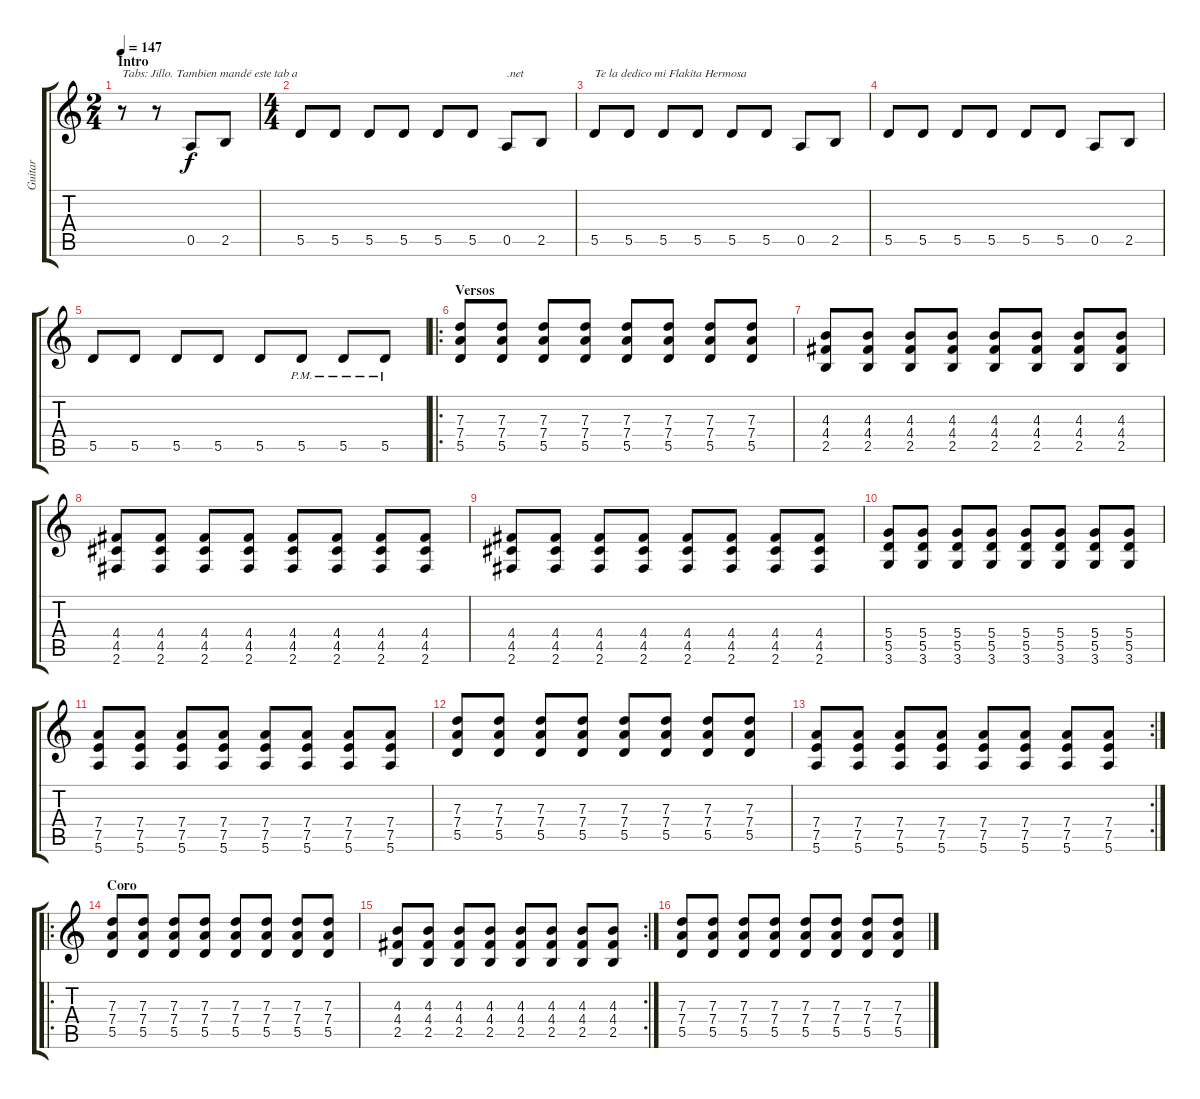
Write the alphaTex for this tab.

\track ("Guitar" "Guitar") {instrument distortionguitar}
\staff {score tabs}
\tuning (E4 B3 G3 D3 A2 E2) {hide}
\ts (2 4)
\section ("" "Intro")
\tempo 147
\clef g2
\ks c
r.8{txt "Tabs: Jillo. Tambien mandé este tab a" dy f instrument distortionguitar} r.8 0.5.8 2.5.8 |
\ts (4 4)
5.5.8 5.5.8 5.5.8 5.5.8 5.5.8 5.5.8 0.5.8{txt ".net"} 2.5.8 |
5.5.8{txt "Te la dedico mi Flakita Hermosa"} 5.5.8 5.5.8 5.5.8 5.5.8 5.5.8 0.5.8 2.5.8 |
5.5.8 5.5.8 5.5.8 5.5.8 5.5.8 5.5.8 0.5.8 2.5.8 |
5.5.8 5.5.8 5.5.8 5.5.8 5.5.8 5.5{pm}.8 5.5{pm}.8 5.5{pm}.8 |
\ro
\section ("" "Versos")
(7.3 7.4 5.5).8 (7.3 7.4 5.5).8 (7.3 7.4 5.5).8 (7.3 7.4 5.5).8 (7.3 7.4 5.5).8 (7.3 7.4 5.5).8 (7.3 7.4 5.5).8 (7.3 7.4 5.5).8 |
(4.3 4.4 2.5).8 (4.3 4.4 2.5).8 (4.3 4.4 2.5).8 (4.3 4.4 2.5).8 (4.3 4.4 2.5).8 (4.3 4.4 2.5).8 (4.3 4.4 2.5).8 (4.3 4.4 2.5).8 |
(4.4 4.5 2.6).8 (4.4 4.5 2.6).8 (4.4 4.5 2.6).8 (4.4 4.5 2.6).8 (4.4 4.5 2.6).8 (4.4 4.5 2.6).8 (4.4 4.5 2.6).8 (4.4 4.5 2.6).8 |
(4.4 4.5 2.6).8 (4.4 4.5 2.6).8 (4.4 4.5 2.6).8 (4.4 4.5 2.6).8 (4.4 4.5 2.6).8 (4.4 4.5 2.6).8 (4.4 4.5 2.6).8 (4.4 4.5 2.6).8 |
(5.4 5.5 3.6).8 (5.4 5.5 3.6).8 (5.4 5.5 3.6).8 (5.4 5.5 3.6).8 (5.4 5.5 3.6).8 (5.4 5.5 3.6).8 (5.4 5.5 3.6).8 (5.4 5.5 3.6).8 |
(7.4 7.5 5.6).8 (7.4 7.5 5.6).8 (7.4 7.5 5.6).8 (7.4 7.5 5.6).8 (7.4 7.5 5.6).8 (7.4 7.5 5.6).8 (7.4 7.5 5.6).8 (7.4 7.5 5.6).8 |
(7.3 7.4 5.5).8 (7.3 7.4 5.5).8 (7.3 7.4 5.5).8 (7.3 7.4 5.5).8 (7.3 7.4 5.5).8 (7.3 7.4 5.5).8 (7.3 7.4 5.5).8 (7.3 7.4 5.5).8 |
\rc 2
(7.4 7.5 5.6).8 (7.4 7.5 5.6).8 (7.4 7.5 5.6).8 (7.4 7.5 5.6).8 (7.4 7.5 5.6).8 (7.4 7.5 5.6).8 (7.4 7.5 5.6).8 (7.4 7.5 5.6).8 |
\ro
\section ("" "Coro")
(7.3 7.4 5.5).8 (7.3 7.4 5.5).8 (7.3 7.4 5.5).8 (7.3 7.4 5.5).8 (7.3 7.4 5.5).8 (7.3 7.4 5.5).8 (7.3 7.4 5.5).8 (7.3 7.4 5.5).8 |
\rc 2
(4.3 4.4 2.5).8 (4.3 4.4 2.5).8 (4.3 4.4 2.5).8 (4.3 4.4 2.5).8 (4.3 4.4 2.5).8 (4.3 4.4 2.5).8 (4.3 4.4 2.5).8 (4.3 4.4 2.5).8 |
(7.3 7.4 5.5).8 (7.3 7.4 5.5).8 (7.3 7.4 5.5).8 (7.3 7.4 5.5).8 (7.3 7.4 5.5).8 (7.3 7.4 5.5).8 (7.3 7.4 5.5).8 (7.3 7.4 5.5).8
